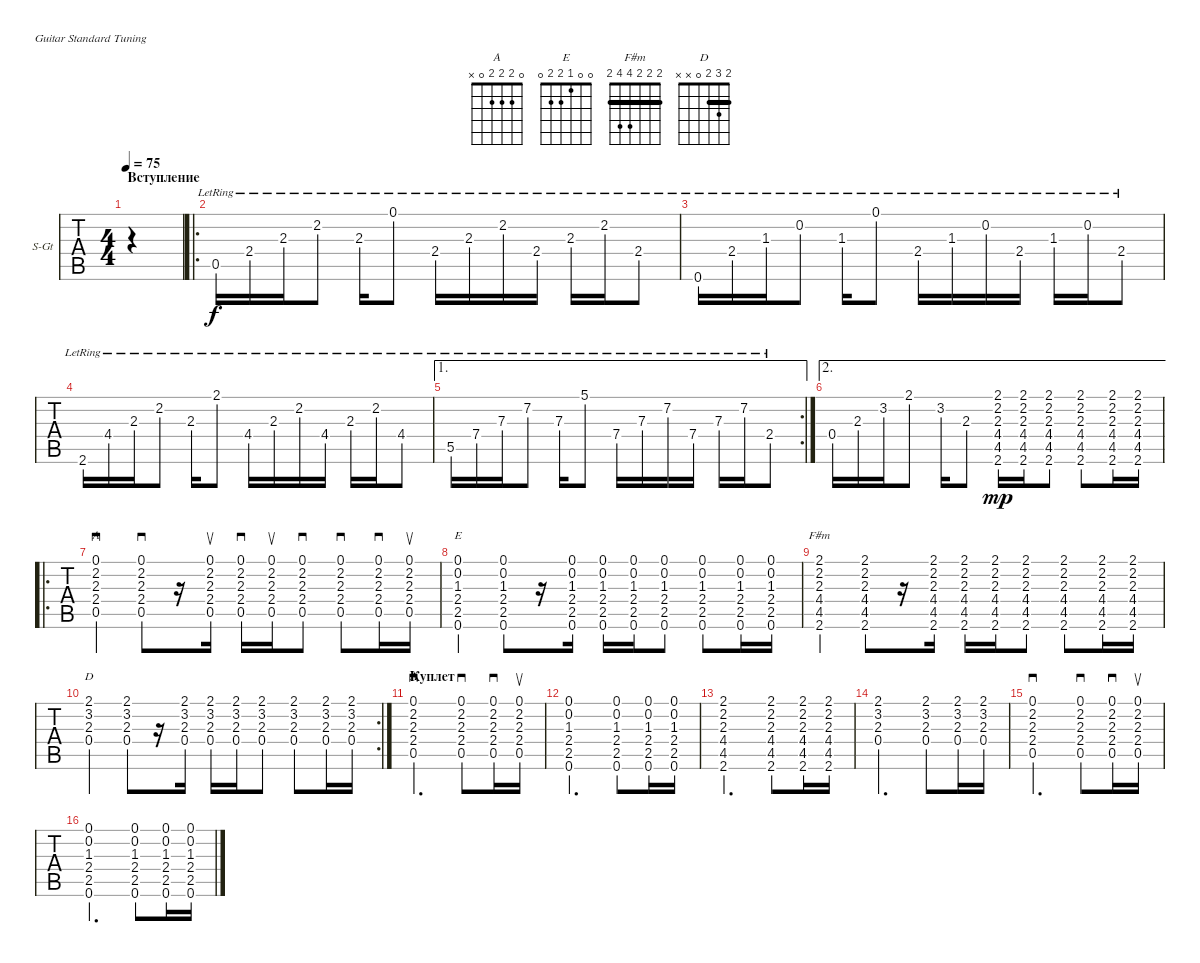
\defaultSystemsLayout 4
\bracketExtendMode groupsimilarinstruments
\firstSystemTrackNameOrientation horizontal
\otherSystemsTrackNameOrientation horizontal
\track ("Steel Guitar" "S-Gt") {instrument acousticguitarsteel}
\staff {tabs}
\tuning (E4 B3 G3 D3 A2 E2)
\chord ("A" 0 2 2 2 0 x)
\chord ("E" 0 0 1 2 2 0)
\chord ("F#m" 2 2 2 4 4 2) {barre (2 2 2)}
\chord ("D" 2 3 2 0 x x) {barre 2}
\ts (4 4)
\section ("" "Вступление")
\tempo 75
\clef g2
\scale
0.168831
\ks c
|
\ro
\scale
0.37711 0.5{lr}.16 2.4{lr}.16 2.3{lr}.16 2.2{lr}.8 2.3{lr}.16 0.1{lr}.8 2.4{lr}.16 2.3{lr}.16 2.2{lr}.16 2.4{lr}.16 2.3{lr}.16 2.2{lr}.16 2.4{lr}.8 |
\scale
0.244972 0.6{lr}.16 2.4{lr}.16 1.3{lr}.16 0.2{lr}.8 1.3{lr}.16 0.1{lr}.8 2.4{lr}.16 1.3{lr}.16 0.2{lr}.16 2.4{lr}.16 1.3{lr}.16 0.2{lr}.16 2.4{lr}.8 |
\scale
0.177383 2.6{lr}.16 4.4{lr}.16 2.3{lr}.16 2.2{lr}.8 2.3{lr}.16 2.1{lr}.8 4.4{lr}.16 2.3{lr}.16 2.2{lr}.16 4.4{lr}.16 2.3{lr}.16 2.2{lr}.16 4.4{lr}.8 |
\ae 1
\rc 2
\scale
0.180098 5.5{lr}.16 7.4{lr}.16 7.3{lr}.16 7.2{lr}.8 7.3{lr}.16 5.1{lr}.8 7.4{lr}.16 7.3{lr}.16 7.2{lr}.16 7.4{lr}.16 7.3{lr}.16 7.2{lr}.16 2.4{lr}.8 |
\ae 2
0.4.16 2.3.16 3.2.16 2.1.8 3.2.16 2.3.8 (2.1 2.2 2.3 4.4 4.5 2.6).16{dy mp} (2.1 2.2 2.3 4.4 4.5 2.6).16 (2.1 2.2 2.3 4.4 4.5 2.6).8 (2.1 2.2 2.3 4.4 4.5 2.6).8 (2.1 2.2 2.3 4.4 4.5 2.6).16 (2.1 2.2 2.3 4.4 4.5 2.6).16 |
\ro
(0.5 2.4 2.3 2.2 0.1).4{sd ch "A"} (0.5 2.4 2.3 2.2 0.1).8{sd} r.16 (0.5 2.4 2.3 2.2 0.1).16{su} (0.5 2.4 2.3 2.2 0.1).16{sd} (0.5 2.4 2.3 2.2 0.1).16{su} (0.5 2.4 2.3 2.2 0.1).8{sd} (0.5 2.4 2.3 2.2 0.1).8{sd} (0.5 2.4 2.3 2.2 0.1).16{sd} (0.5 2.4 2.3 2.2 0.1).16{su} |
(0.6 2.5 2.4 1.3 0.2 0.1).4{ch "E"} (0.6 2.5 2.4 1.3 0.2 0.1).8 r.16 (0.6 2.5 2.4 1.3 0.2 0.1).16 (0.6 2.5 2.4 1.3 0.2 0.1).16 (0.6 2.5 2.4 1.3 0.2 0.1).16 (0.6 2.5 2.4 1.3 0.2 0.1).8 (0.6 2.5 2.4 1.3 0.2 0.1).8 (0.6 2.5 2.4 1.3 0.2 0.1).16 (0.6 2.5 2.4 1.3 0.2 0.1).16 |
(2.1 2.2 2.3 4.4 4.5 2.6).4{ch "F#m"} (2.1 2.2 2.3 4.4 4.5 2.6).8 r.16 (2.1 2.2 2.3 4.4 4.5 2.6).16 (2.1 2.2 2.3 4.4 4.5 2.6).16 (2.1 2.2 2.3 4.4 4.5 2.6).16 (2.1 2.2 2.3 4.4 4.5 2.6).8 (2.1 2.2 2.3 4.4 4.5 2.6).8 (2.1 2.2 2.3 4.4 4.5 2.6).16 (2.1 2.2 2.3 4.4 4.5 2.6).16 |
\rc 2
(0.4 2.3 3.2 2.1).4{ch "D"} (0.4 2.3 3.2 2.1).8 r.16 (0.4 2.3 3.2 2.1).16 (0.4 2.3 3.2 2.1).16 (0.4 2.3 3.2 2.1).16 (0.4 2.3 3.2 2.1).8 (0.4 2.3 3.2 2.1).8 (0.4 2.3 3.2 2.1).16 (0.4 2.3 3.2 2.1).16 |
\section ("" "Куплет")
(0.5 2.4 2.3 2.2 0.1).2{d sd ch "A"} (0.5 2.4 2.3 2.2 0.1).8{sd} (0.5 2.4 2.3 2.2 0.1).16{sd} (0.5 2.4 2.3 2.2 0.1).16{su} |
(0.6 2.5 2.4 1.3 0.2 0.1).2{d} (0.6 2.5 2.4 1.3 0.2 0.1).8 (0.6 2.5 2.4 1.3 0.2 0.1).16 (0.6 2.5 2.4 1.3 0.2 0.1).16 |
(2.1 2.2 2.3 4.4 4.5 2.6).2{d} (2.1 2.2 2.3 4.4 4.5 2.6).8 (2.1 2.2 2.3 4.4 4.5 2.6).16 (2.1 2.2 2.3 4.4 4.5 2.6).16 |
(0.4 2.3 3.2 2.1).2{d} (0.4 2.3 3.2 2.1).8 (0.4 2.3 3.2 2.1).16 (0.4 2.3 3.2 2.1).16 |
(0.5 2.4 2.3 2.2 0.1).2{d sd} (0.5 2.4 2.3 2.2 0.1).8{sd} (0.5 2.4 2.3 2.2 0.1).16{sd} (0.5 2.4 2.3 2.2 0.1).16{su} |
(0.6 2.5 2.4 1.3 0.2 0.1).2{d} (0.6 2.5 2.4 1.3 0.2 0.1).8 (0.6 2.5 2.4 1.3 0.2 0.1).16 (0.6 2.5 2.4 1.3 0.2 0.1).16
